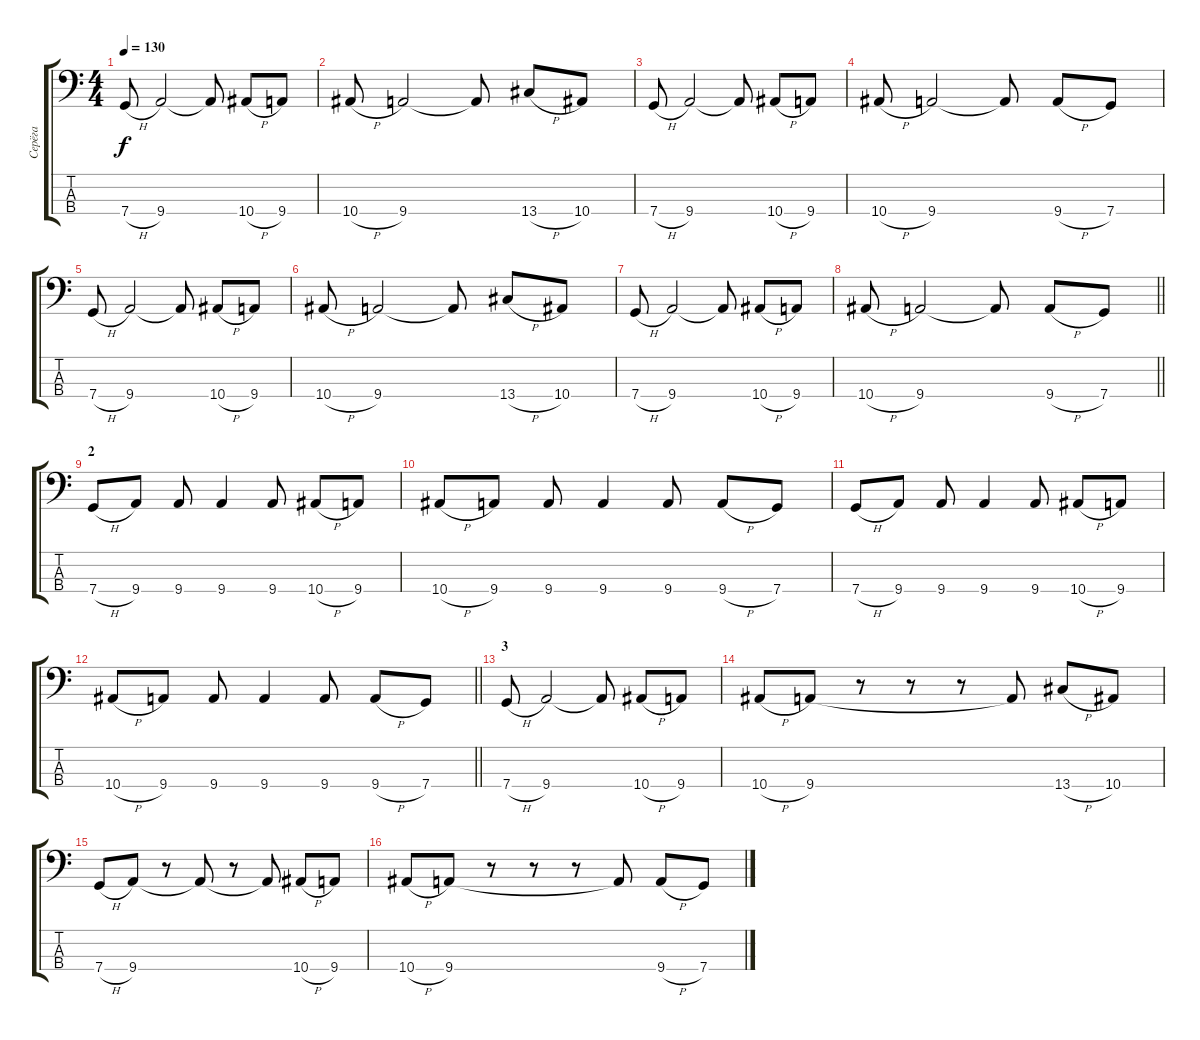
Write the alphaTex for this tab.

\track ("Серёга" "Серёга") {instrument electricbasspick}
\staff {score tabs}
\tuning (F2 C2 G1 C1) {hide}
\ts (4 4)
\tempo 130
\clef f4
\ks c
7.4{h}.8{dy f} 9.4.2 9.4{t}.8 10.4{h}.8 9.4.8 |
10.4{h}.8 9.4.2 9.4{t}.8 13.4{h}.8 10.4.8 |
7.4{h}.8 9.4.2 9.4{t}.8 10.4{h}.8 9.4.8 |
10.4{h}.8 9.4.2 9.4{t}.8 9.4{h}.8 7.4.8 |
7.4{h}.8 9.4.2 9.4{t}.8 10.4{h}.8 9.4.8 |
10.4{h}.8 9.4.2 9.4{t}.8 13.4{h}.8 10.4.8 |
7.4{h}.8 9.4.2 9.4{t}.8 10.4{h}.8 9.4.8 |
\barLineRight lightlight
10.4{h}.8 9.4.2 9.4{t}.8 9.4{h}.8 7.4.8 |
\section ("" "2")
7.4{h}.8 9.4.8 9.4.8 9.4.4 9.4.8 10.4{h}.8 9.4.8 |
10.4{h}.8 9.4.8 9.4.8 9.4.4 9.4.8 9.4{h}.8 7.4.8 |
7.4{h}.8 9.4.8 9.4.8 9.4.4 9.4.8 10.4{h}.8 9.4.8 |
\barLineRight lightlight
10.4{h}.8 9.4.8 9.4.8 9.4.4 9.4.8 9.4{h}.8 7.4.8 |
\section ("" "3")
7.4{h}.8 9.4.2 9.4{t}.8 10.4{h}.8 9.4.8 |
10.4{h}.8 9.4.8 r.8 r.8 r.8 9.4{t}.8 13.4{h}.8 10.4.8 |
7.4{h}.8 9.4.8 r.8 9.4{t}.8 r.8 9.4{t}.8 10.4{h}.8 9.4.8 |
10.4{h}.8 9.4.8 r.8 r.8 r.8 9.4{t}.8 9.4{h}.8 7.4.8
